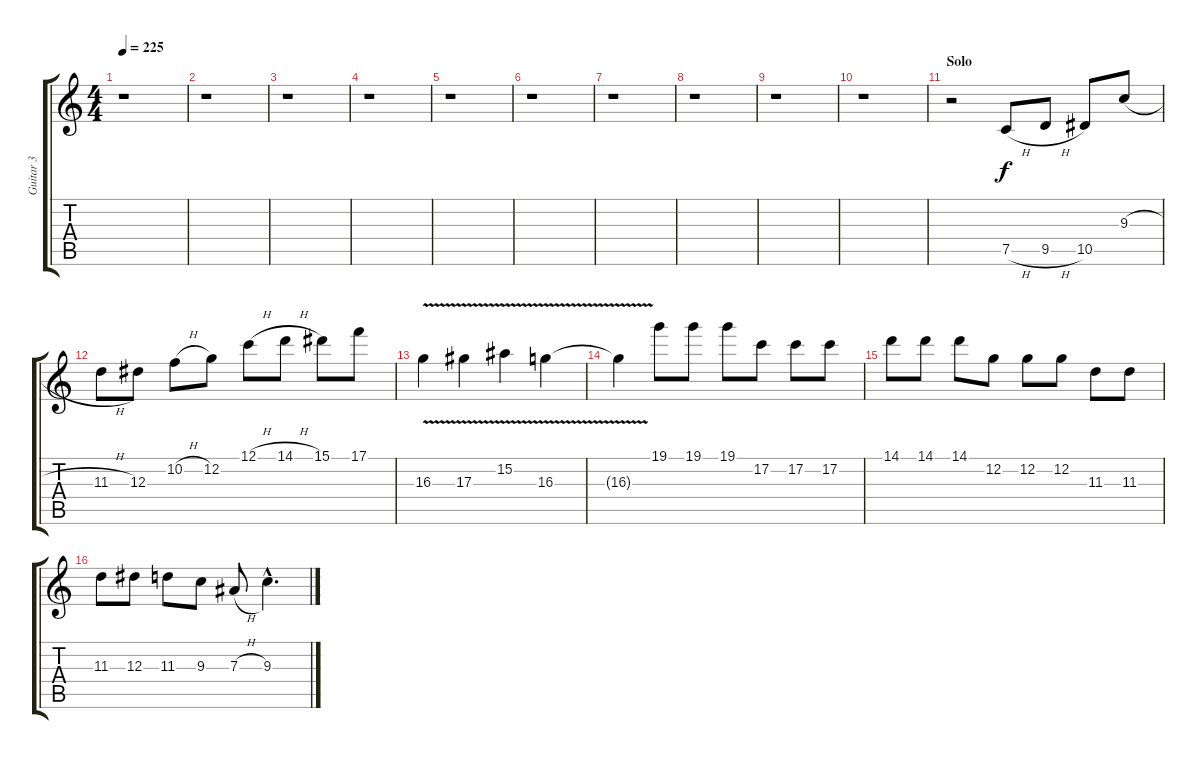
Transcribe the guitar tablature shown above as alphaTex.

\track ("Guitar 3" "Guitar 3") {instrument distortionguitar}
\staff {score tabs}
\tuning (C4 G3 Eb3 Bb2 F2 C2) {hide}
\ts (4 4)
\tempo 225
\clef g2
\ks c
r.1{dy f} |
r.1 |
r.1 |
r.1 |
r.1 |
r.1 |
r.1 |
r.1 |
r.1 |
r.1 |
\section ("" "Solo")
r.2 7.5{h}.8{volume 15 balance 0} 9.5{h}.8 10.5.8 9.3{h}.8 |
11.3{h}.8 12.3.8 10.2{h}.8 12.2.8 12.1{h}.8 14.1{h}.8 15.1.8 17.1.8 |
16.3{v}.4 17.3{v}.4 15.2{v}.4 16.3{v}.4 |
16.3{t}.4 19.1.8 19.1.8 19.1.8 17.2.8 17.2.8 17.2.8 |
14.1.8 14.1.8 14.1.8 12.2.8 12.2.8 12.2.8 11.3.8 11.3.8 |
11.3.8 12.3.8 11.3.8 9.3.8 7.3{h}.8 9.3{hac}.4{d}
